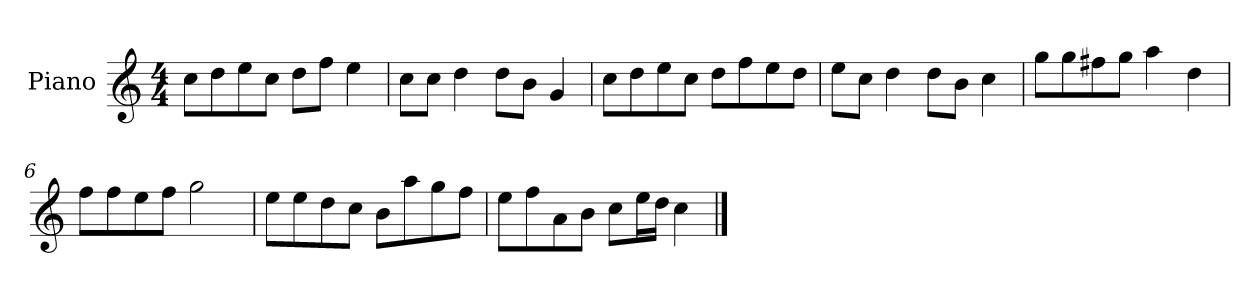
**kern
*part1
*staff1
*I"Piano
*I'P-no
*clefG2
*k[]
*M4/4
*MM90
=1
8cc\L
8dd\
8ee\
8cc\J
8dd\L
8ff\J
4ee\
=2
8cc\L
8cc\J
4dd\
8dd\L
8b\J
4g/
=3
8cc\L
8dd\
8ee\
8cc\J
8dd\L
8ff\
8ee\
8dd\J
=4
8ee\L
8cc\J
4dd\
8dd\L
8b\J
4cc\
=5
8gg\L
8gg\
8ff#X\
8gg\J
4aa\
4dd\
=6
8ff\L
8ff\
8ee\
8ff\J
2gg\
!!LO:LB:g=z
=7
8ee\L
8ee\
8dd\
8cc\J
8b\L
8aa\
8gg\
8ff\J
=8
8ee\L
8ff\
8a\
8b\J
8cc\L
16ee\L
16dd\JJ
4cc\
==
*-
